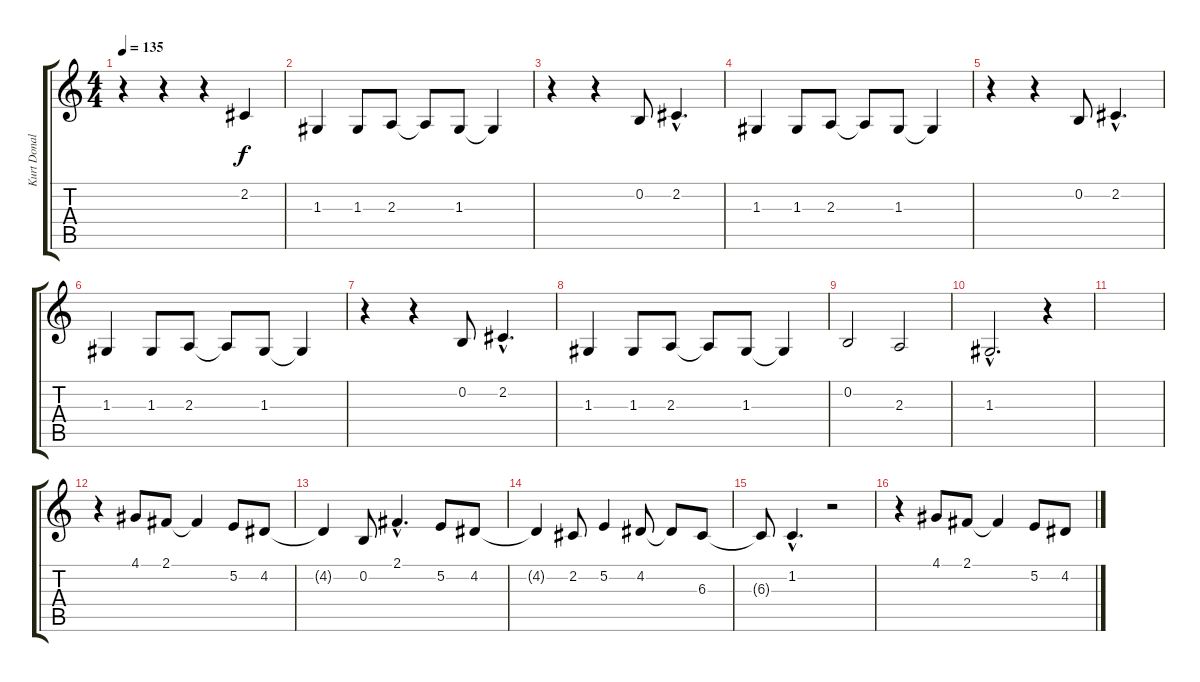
\track ("Kurt Donald Cobain (Voix)" "Kurt Donal") {instrument altosax}
\staff {score tabs}
\tuning (E4 B3 G3 D3 A2 E2) {hide}
\ts (4 4)
\tempo 135
\clef g2
\ks c
r.4{dy f} r.4 r.4 2.2.4 |
1.3.4 1.3.8 2.3.8 2.3{t}.8 1.3.8 1.3{t}.4 |
r.4 r.4 0.2.8 2.2{hac}.4{d} |
1.3.4 1.3.8 2.3.8 2.3{t}.8 1.3.8 1.3{t}.4 |
r.4 r.4 0.2.8 2.2{hac}.4{d} |
1.3.4 1.3.8 2.3.8 2.3{t}.8 1.3.8 1.3{t}.4 |
r.4 r.4 0.2.8 2.2{hac}.4{d} |
1.3.4 1.3.8 2.3.8 2.3{t}.8 1.3.8 1.3{t}.4 |
0.2.2 2.3.2 |
1.3{hac}.2{d} r.4 |
|
r.4 4.1.8 2.1.8 2.1{t}.4 5.2.8 4.2.8 |
4.2{t}.4 0.2.8 2.1{hac}.4{d} 5.2.8 4.2.8 |
4.2{t}.4 2.2.8 5.2.4 4.2.8 4.2{t}.8 6.3.8 |
6.3{t}.8 1.2{hac}.4{d} r.2 |
r.4 4.1.8 2.1.8 2.1{t}.4 5.2.8 4.2.8
